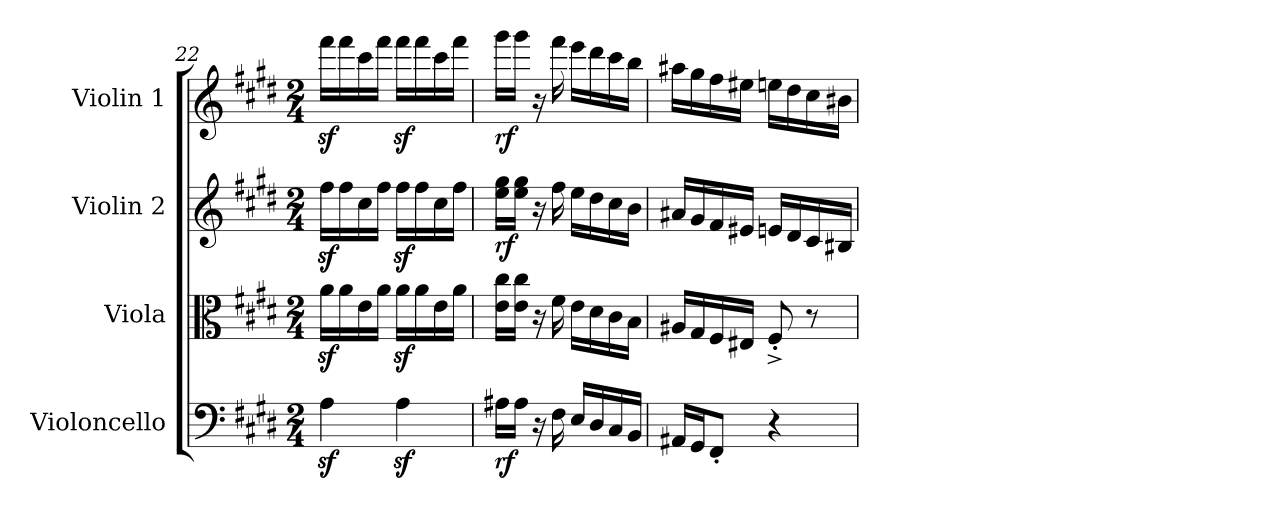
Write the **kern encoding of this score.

**kern	**dynam	**kern	**dynam	**kern	**dynam	**kern	**dynam
*part4	*part4	*part3	*part3	*part2	*part2	*part1	*part1
*staff4	*staff4	*staff3	*staff3	*staff2	*staff2	*staff1	*staff1
*I"Violoncello	*	*I"Viola	*	*I"Violin 2	*	*I"Violin 1	*
*I'Vc	*	*I'Vla	*	*I'Vln	*	*I'Vln	*
!!LO:LB:g=z
*clefF4	*	*clefC3	*	*clefG2	*	*clefG2	*
*k[f#c#g#d#]	*	*k[f#c#g#d#]	*	*k[f#c#g#d#]	*	*k[f#c#g#d#]	*
*M2/4	*	*M2/4	*	*M2/4	*	*M2/4	*
=22	=22	=22	=22	=22	=22	=22	=22
4Az<\	.	16az<\LL	.	16ff#z<\LL	.	16fff#z<\LL	.
.	.	16a\	.	16ff#\	.	16fff#\	.
.	.	16e\	.	16cc#\	.	16ccc#\	.
.	.	16a\JJ	.	16ff#\JJ	.	16fff#\JJ	.
4Az<\	.	16az<\LL	.	16ff#z<\LL	.	16fff#z<\LL	.
.	.	16a\	.	16ff#\	.	16fff#\	.
.	.	16e\	.	16cc#\	.	16ccc#\	.
.	.	16a\JJ	.	16ff#\JJ	.	16fff#\JJ	.
=23	=23	=23	=23	=23	=23	=23	=23
!	!LO:DY:b	!	!LO:DY:b	!	!	!	!
!	!	!	!LO:DY:n=1:b	!	!LO:DY:b	!	!LO:DY:b
16A#X\LL	rf	16e\ 16cc#\LL	rf rf	16ee\ 16gg#\LL	rf	16ggg#\LL	rf
16A#\JJ	.	16e\ 16cc#\JJ	.	16ee\ 16gg#\JJ	.	16ggg#\JJ	.
16r	.	16r	.	16r	.	16r	.
16F#\	.	16f#\	.	16ff#\	.	16fff#\	.
16E/LL	.	16e\LL	.	16ee\LL	.	16eee\LL	.
16D#/	.	16d#\	.	16dd#\	.	16ddd#\	.
16C#/	.	16c#\	.	16cc#\	.	16ccc#\	.
16BB/JJ	.	16B\JJ	.	16b\JJ	.	16bb\JJ	.
=24	=24	=24	=24	=24	=24	=24	=24
16AA#X/LL	.	16A#X/LL	.	16a#X/LL	.	16aa#X\LL	.
16GG#/J	.	16G#/	.	16g#/	.	16gg#\	.
8FF#'/J	.	16F#/	.	16f#/	.	16ff#\	.
.	.	16E#X/JJ	.	16e#X/JJ	.	16ee#X\JJ	.
4r	.	8F#'^/	.	16en/LL	.	16een\LL	.
.	.	.	.	16d#/	.	16dd#\	.
.	.	8r	.	16c#/	.	16cc#\	.
.	.	.	.	16B#X/JJ	.	16b#X\JJ	.
=	=	=	=	=	=	=	=
*-	*-	*-	*-	*-	*-	*-	*-
